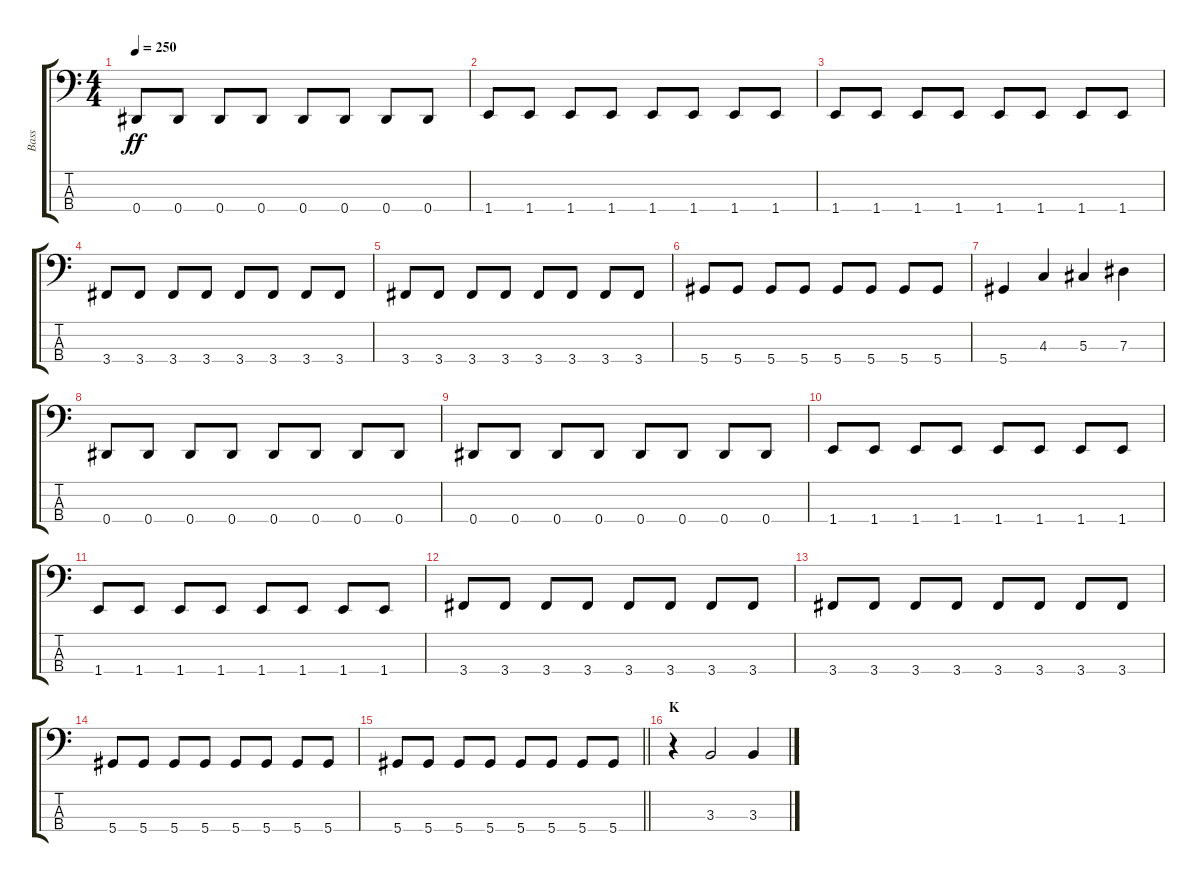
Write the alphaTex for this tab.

\track ("Bass" "Bass") {instrument electricbasspick}
\staff {score tabs}
\tuning (Gb2 Db2 Ab1 Eb1) {hide}
\ts (4 4)
\tempo 250
\clef f4
\ks c
0.4.8{dy ff} 0.4.8 0.4.8 0.4.8 0.4.8 0.4.8 0.4.8 0.4.8 |
1.4.8 1.4.8 1.4.8 1.4.8 1.4.8 1.4.8 1.4.8 1.4.8 |
1.4.8 1.4.8 1.4.8 1.4.8 1.4.8 1.4.8 1.4.8 1.4.8 |
3.4.8 3.4.8 3.4.8 3.4.8 3.4.8 3.4.8 3.4.8 3.4.8 |
3.4.8 3.4.8 3.4.8 3.4.8 3.4.8 3.4.8 3.4.8 3.4.8 |
5.4.8 5.4.8 5.4.8 5.4.8 5.4.8 5.4.8 5.4.8 5.4.8 |
5.4.4 4.3.4 5.3.4 7.3.4 |
0.4.8 0.4.8 0.4.8 0.4.8 0.4.8 0.4.8 0.4.8 0.4.8 |
0.4.8 0.4.8 0.4.8 0.4.8 0.4.8 0.4.8 0.4.8 0.4.8 |
1.4.8 1.4.8 1.4.8 1.4.8 1.4.8 1.4.8 1.4.8 1.4.8 |
1.4.8 1.4.8 1.4.8 1.4.8 1.4.8 1.4.8 1.4.8 1.4.8 |
3.4.8 3.4.8 3.4.8 3.4.8 3.4.8 3.4.8 3.4.8 3.4.8 |
3.4.8 3.4.8 3.4.8 3.4.8 3.4.8 3.4.8 3.4.8 3.4.8 |
5.4.8 5.4.8 5.4.8 5.4.8 5.4.8 5.4.8 5.4.8 5.4.8 |
\barLineRight lightlight
5.4.8 5.4.8 5.4.8 5.4.8 5.4.8 5.4.8 5.4.8 5.4.8 |
\section ("" "K")
r.4 3.3.2 3.3.4
